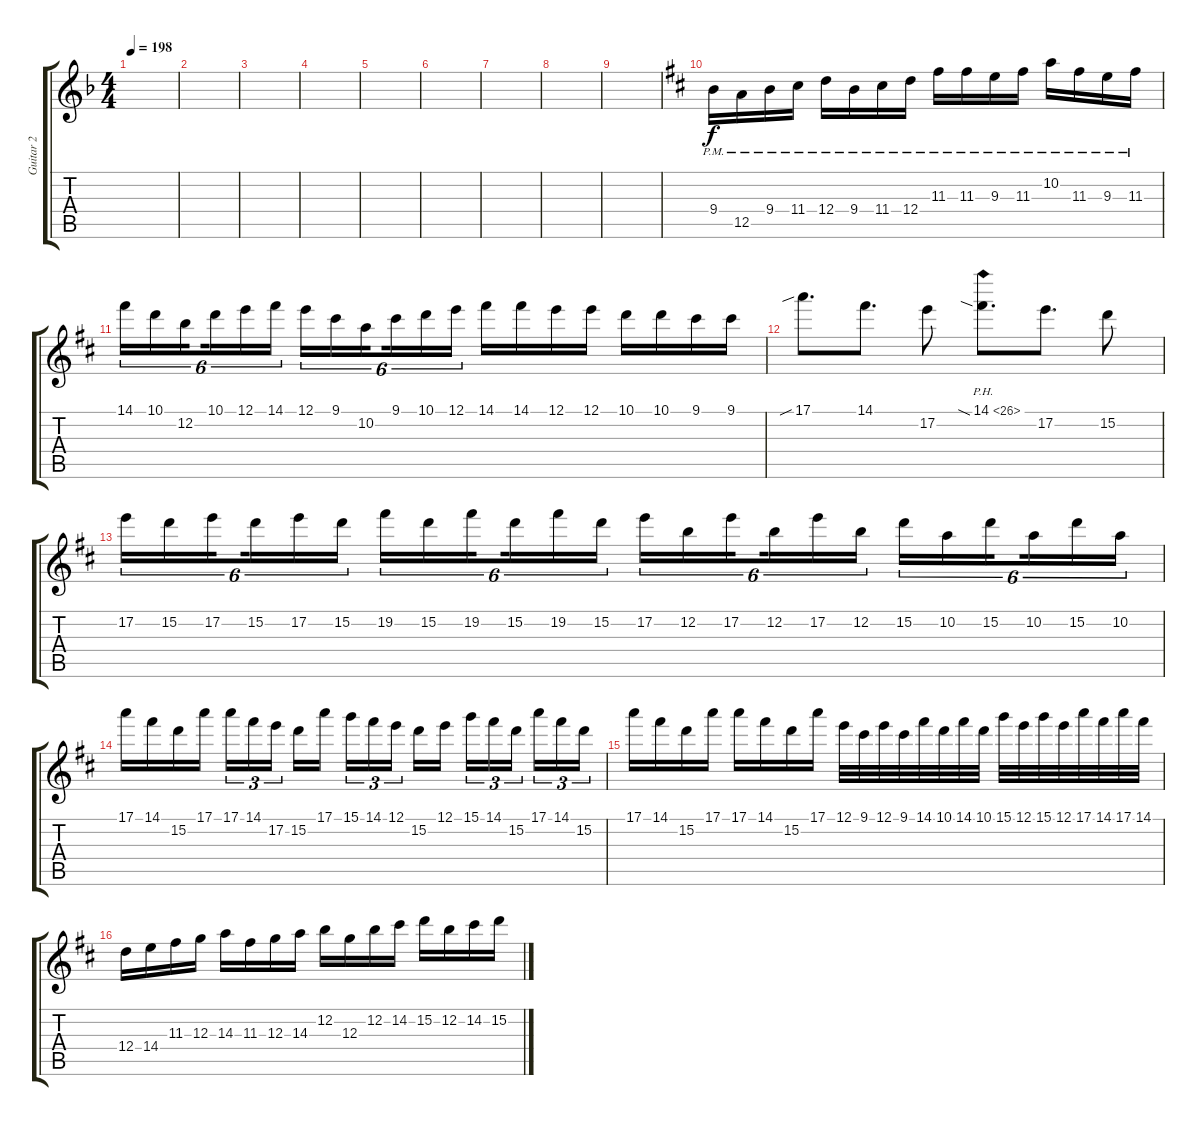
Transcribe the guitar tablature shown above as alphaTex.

\track ("Guitar 2" "Guitar 2") {instrument distortionguitar}
\staff {score tabs}
\tuning (E4 B3 G3 D3 A2 E2) {hide}
\ts (4 4)
\tempo 198
\clef g2
\ks dminor
|
|
|
|
|
|
|
|
|
\ks bminor
9.4{pm}.16 12.5{pm}.16 9.4{pm}.16 11.4{pm}.16 12.4{pm}.16 9.4{pm}.16 11.4{pm}.16 12.4{pm}.16 11.3{pm}.16 11.3{pm}.16 9.3{pm}.16 11.3{pm}.16 10.2{pm}.16 11.3{pm}.16 9.3{pm}.16 11.3{pm}.16 |
14.1.16{tu (6 4)} 10.1.16{tu (6 4)} 12.2.16{tu (6 4) beam splitsecondary} 10.1.16{tu (6 4)} 12.1.16{tu (6 4)} 14.1.16{tu (6 4)} 12.1.16{tu (6 4)} 9.1.16{tu (6 4)} 10.2.16{tu (6 4) beam splitsecondary} 9.1.16{tu (6 4)} 10.1.16{tu (6 4)} 12.1.16{tu (6 4)} 14.1.16 14.1.16 12.1.16 12.1.16 10.1.16 10.1.16 9.1.16 9.1.16 |
17.1{sib}.8{d} 14.1.8{d} 17.2.8 14.1{ph 12 sia}.8{d} 17.2.8{d} 15.2.8 |
17.2.16{tu (6 4)} 15.2.16{tu (6 4)} 17.2.16{tu (6 4) beam splitsecondary} 15.2.16{tu (6 4)} 17.2.16{tu (6 4)} 15.2.16{tu (6 4)} 19.2.16{tu (6 4)} 15.2.16{tu (6 4)} 19.2.16{tu (6 4) beam splitsecondary} 15.2.16{tu (6 4)} 19.2.16{tu (6 4)} 15.2.16{tu (6 4)} 17.2.16{tu (6 4)} 12.2.16{tu (6 4)} 17.2.16{tu (6 4) beam splitsecondary} 12.2.16{tu (6 4)} 17.2.16{tu (6 4)} 12.2.16{tu (6 4)} 15.2.16{tu (6 4)} 10.2.16{tu (6 4)} 15.2.16{tu (6 4) beam splitsecondary} 10.2.16{tu (6 4)} 15.2.16{tu (6 4)} 10.2.16{tu (6 4)} |
17.1.16 14.1.16 15.2.16 17.1.16 17.1.16{tu (3 2)} 14.1.16{tu (3 2)} 17.2.16{tu (3 2) beam splitsecondary} 15.2.16 17.1.16 15.1.16{tu (3 2)} 14.1.16{tu (3 2)} 12.1.16{tu (3 2) beam splitsecondary} 15.2.16 12.1.16 15.1.16{tu (3 2)} 14.1.16{tu (3 2)} 15.2.16{tu (3 2) beam splitsecondary} 17.1.16{tu (3 2)} 14.1.16{tu (3 2)} 15.2.16{tu (3 2)} |
17.1.16 14.1.16 15.2.16 17.1.16 17.1.16 14.1.16 15.2.16 17.1.16 12.1.32 9.1.32 12.1.32 9.1.32 14.1.32 10.1.32 14.1.32 10.1.32 15.1.32 12.1.32 15.1.32 12.1.32 17.1.32 14.1.32 17.1.32 14.1.32 |
12.4.16 14.4.16 11.3.16 12.3.16 14.3.16 11.3.16 12.3.16 14.3.16 12.2.16 12.3.16 12.2.16 14.2.16 15.2.16 12.2.16 14.2.16 15.2.16
